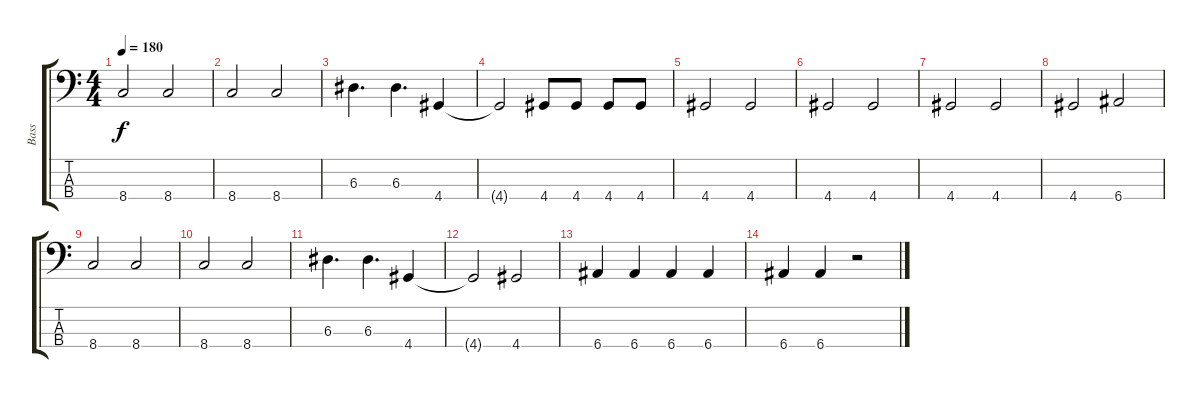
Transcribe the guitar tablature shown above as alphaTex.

\track ("Bass" "Bass") {instrument electricbassfinger}
\staff {score tabs}
\tuning (G2 D2 A1 E1) {hide}
\ts (4 4)
\tempo 180
\clef f4
\ks c
8.4.2{dy f} 8.4.2 |
8.4.2 8.4.2 |
6.3.4{d} 6.3.4{d} 4.4.4 |
4.4{t}.2 4.4.8 4.4.8 4.4.8 4.4.8 |
4.4.2 4.4.2 |
4.4.2 4.4.2 |
4.4.2 4.4.2 |
4.4.2 6.4.2 |
8.4.2 8.4.2 |
8.4.2 8.4.2 |
6.3.4{d} 6.3.4{d} 4.4.4 |
4.4{t}.2 4.4.2 |
6.4.4 6.4.4 6.4.4 6.4.4 |
6.4.4 6.4.4 r.2
